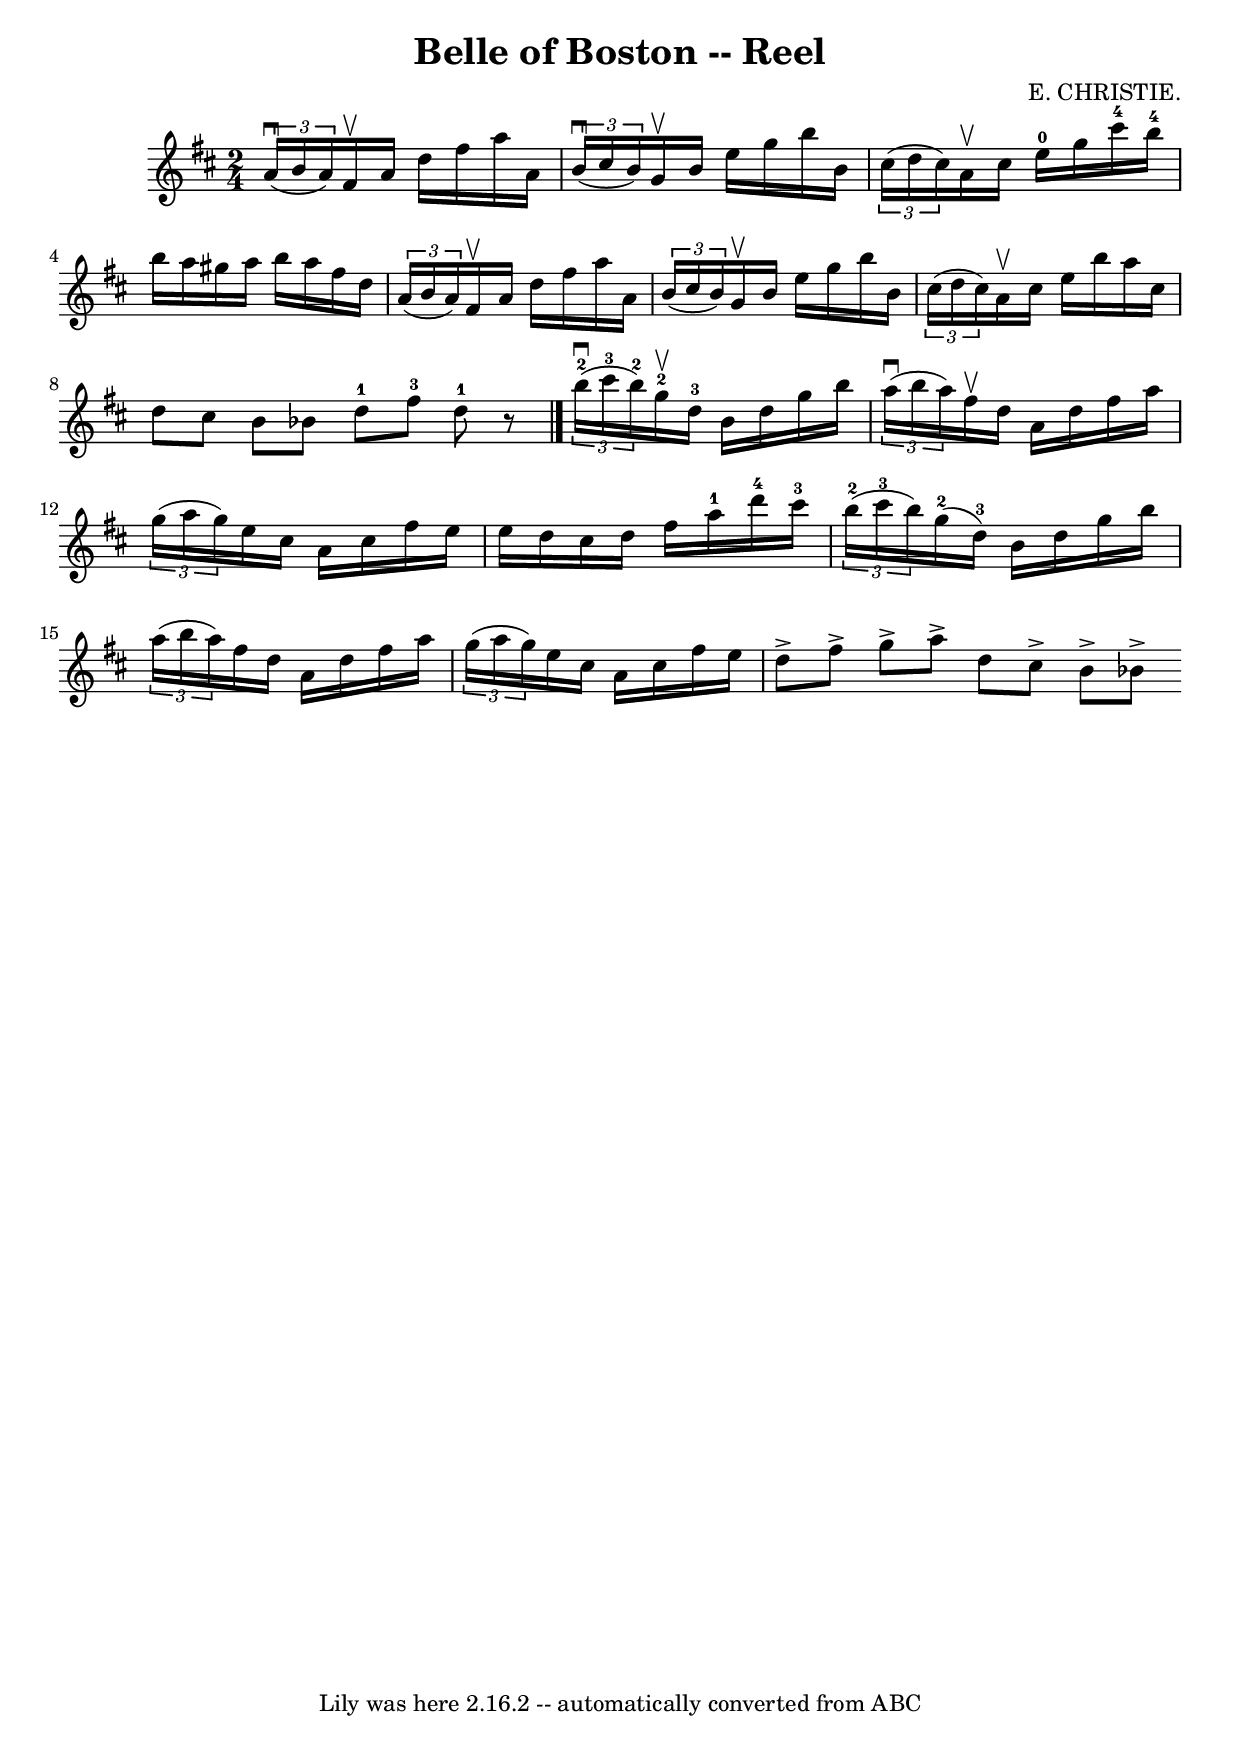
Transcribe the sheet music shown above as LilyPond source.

\version "2.16.2"
\include "Mammoth.ily"
\header {
  %% book = "Ryan's Mammoth Collection"
  composer = "E. CHRISTIE."
  crossRefNumber = "1"
  footnotes = "\\\\323"
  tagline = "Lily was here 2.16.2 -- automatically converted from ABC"
  title = "Belle of Boston -- Reel"

}
voicedefault =  {


  \time 2/4 
  \key d \major
  \times 2/3 { a'16^\downbow(b'16 a'16) 
	     }      fis'16^\upbow a'16 d''16 fis''16 a''16 a'16     |
  
  \times 2/3 { b'16^\downbow(cis''16 b'16) 
	     } g'16^\upbow b'16       e''16 g''16 b''16 b'16     |
  \times 2/3 { cis''16 (d''16  
	       cis''16)  	     } a'16^\upbow cis''16 e''16-0 g''16 cis'''16-4 b''16-4    |
  b''16 a''16 gis''16 a''16 b''16       a''16 fis''16 d''16     |
  \times 2/3 { a'16 (b'16 a'16  
	)  	     } fis'16^\upbow a'16 d''16 fis''16 a''16 a'16     |
  
  \times 2/3 { b'16 (cis''16 b'16) 
	     } g'16^\upbow b'16 e''16       g''16 b''16 b'16     |
  \times 2/3 { cis''16 (d''16    
	       cis''16)  	     } a'16^\upbow cis''16 e''16 b''16 a''16 cis''16      |
  d''8 cis''8 b'8 bes'8    \bar ":|" d''8-1 fis''8-3 d''8-1   r8   \bar "|."     \times 2/3 { b''16-2^\downbow(
					      cis'''16-3 b''16-2) 
					    } g''16-2^\upbow d''16-3 b'16       d''16 g''16 b''16     |
  \times 2/3 { a''16^\downbow(b''16   
	       a''16)  	     } fis''16^\upbow d''16 a'16 d''16 fis''16 a''16      |
  \times 2/3 { g''16 (a''16 g''16) 
	     } e''16 cis''16    a'16 cis''16 fis''16 e''16     |
  e''16 d''16 cis''16     d''16 fis''16 a''16-1 d'''16-4 cis'''16-3    |
  
  \times 2/3 { b''16-2(cis'''16-3 b''16) 
	     } g''16-2(   d''16-3) b'16 d''16 g''16 b''16     |
  \times 2/3 {   
    a''16 (b''16 a''16) 
  } fis''16 d''16 a'16 d''16 fis''16      a''16     |
  \times 2/3 { g''16 (a''16 g''16) 
	     } e''16     cis''16 a'16 cis''16 fis''16 e''16     |
  d''8^\accent      fis''8^\accent g''8^\accent a''8^\accent   \bar ":|" d''8 cis''8^\accent b'8^\accent bes'8^\accent   \bar " |."   

}

\score{
  <<

    \context Staff="default"
    {
      \voicedefault 
      
    }

  >>
  \layout {
    
  }
  \midi {
  }

}
